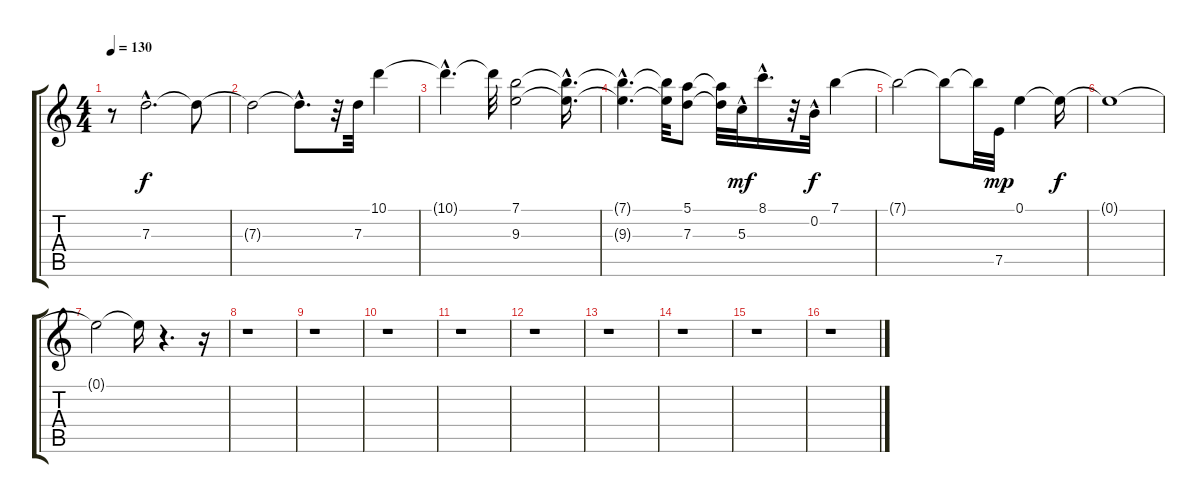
\track "" {instrument distortionguitar}
\staff {score tabs}
\tuning (E4 B3 G3 D3 A2 E2) {hide}
\ts (4 4)
\tempo 130
\clef g2
\ks c
r.8{dy f} 7.3{hac}.2{d} 7.3{t}.8 |
7.3{t}.2 7.3{hac t}.8{d} r.32 7.3.32 10.1.4 |
10.1{hac t}.4{d} 10.1{t}.32 (7.1 9.3).2 (7.1{hac t} 9.3{hac t}).16{d} |
(7.1{hac t} 9.3{hac t}).4{d} (7.1{t} 9.3{t}).32 (5.1 7.3).8 (5.1{t} 7.3{t}).32 5.3{hac}.32{dy mf} 8.1{hac}.16{d} r.32 0.2{hac}.32{dy f} 7.1.4 |
7.1{t}.2 7.1{t}.8 7.1{t}.32 7.5.32{dy mp} 0.1.4 0.1{t}.16{dy f} |
0.1{t}.1 |
0.1{t}.2 0.1{t}.16 r.4{d} r.16 |
r.1 |
r.1 |
r.1 |
r.1 |
r.1 |
r.1 |
r.1 |
r.1 |
r.1
